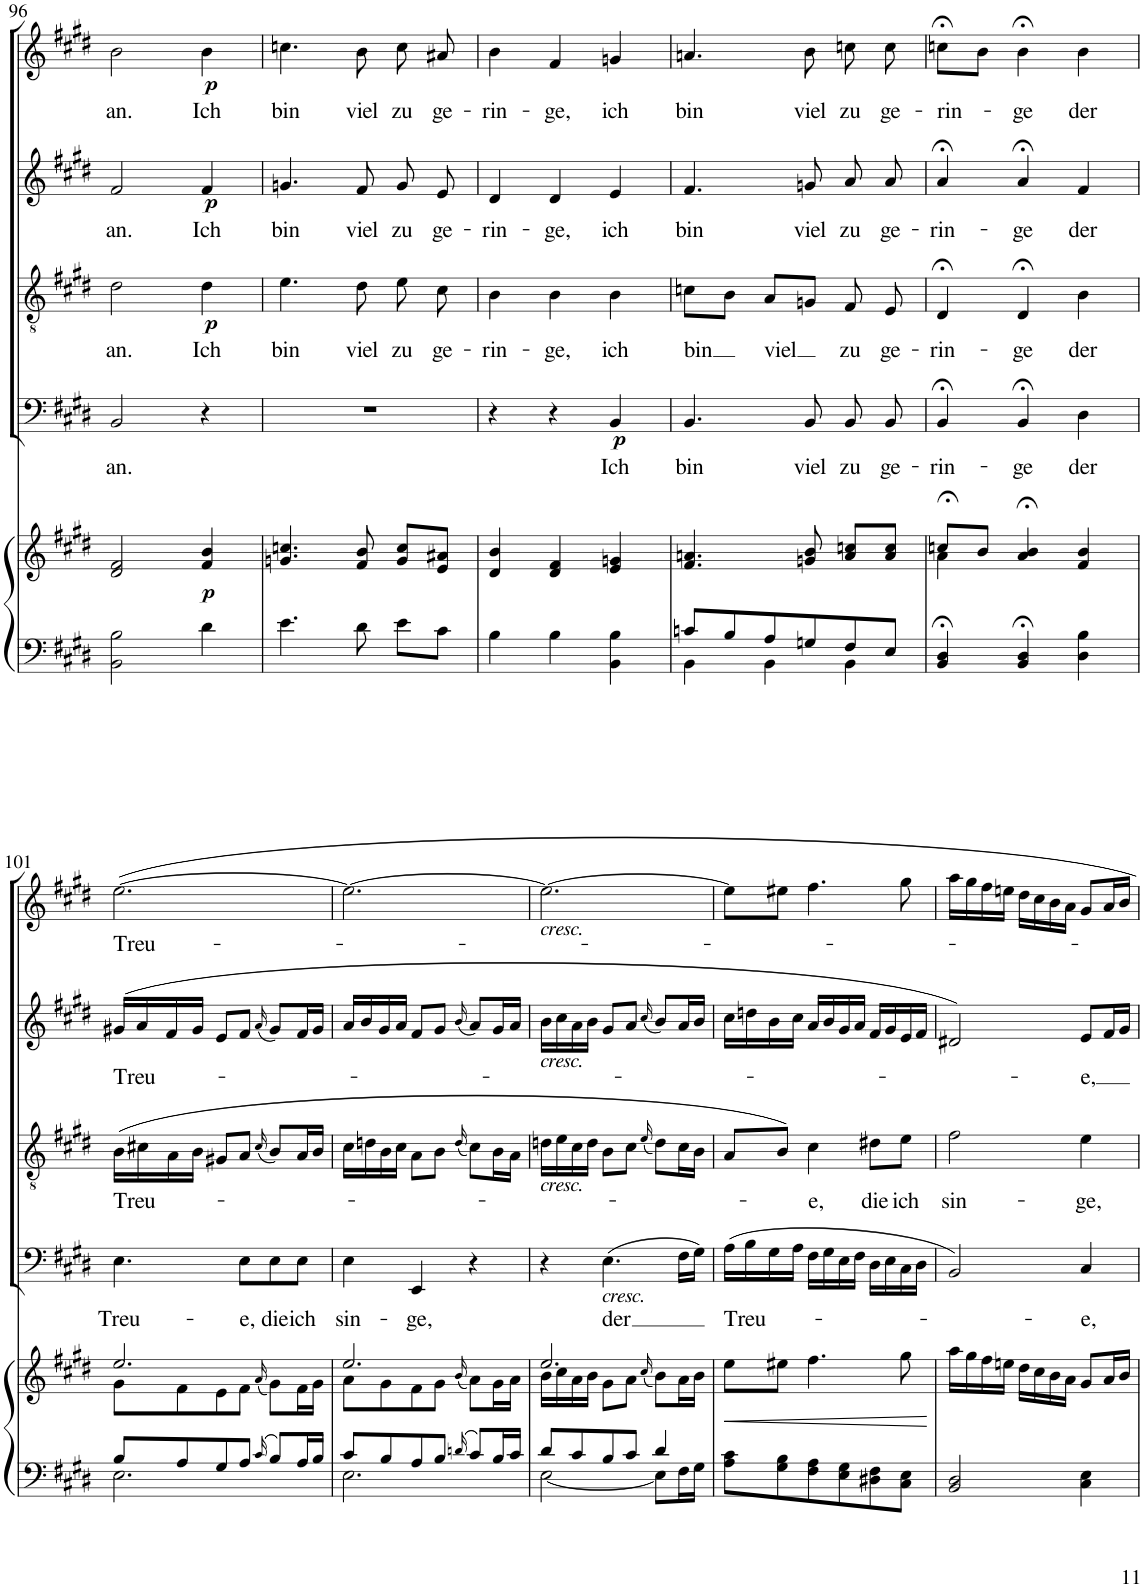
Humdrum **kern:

**kern	**kern	**dynam	**kern	**text	**dynam	**kern	**text	**dynam	**kern	**text	**dynam	**kern	**text	**dynam
*part5	*part5	*part5	*part4	*part4	*part4	*part3	*part3	*part3	*part2	*part2	*part2	*part1	*part1	*part1
*staff6	*staff5	*staff5/6	*staff4	*staff4	*staff4	*staff3	*staff3	*staff3	*staff2	*staff2	*staff2	*staff1	*staff1	*staff1
*I"Pianoforte	*	*	*I"Basso	*	*	*I"Tenore	*	*	*I"Alto	*	*	*I"Soprano	*	*
*I'Pno	*	*	*	*	*	*	*	*	*	*	*	*	*	*
!!LO:PB:g=z
*clefF4	*clefG2	*	*clefF4	*	*	*clefGv2	*	*	*clefG2	*	*	*clefG2	*	*
*k[f#c#g#d#]	*k[f#c#g#d#]	*	*k[f#c#g#d#]	*	*	*k[f#c#g#d#]	*	*	*k[f#c#g#d#]	*	*	*k[f#c#g#d#]	*	*
*M3/4	*M3/4	*	*M3/4	*	*	*M3/4	*	*	*M3/4	*	*	*M3/4	*	*
=96	=96	=96	=96	=96	=96	=96	=96	=96	=96	=96	=96	=96	=96	=96
!	!	!	!	!LO:LY:b	!	!	!LO:LY:b	!	!	!LO:LY:b	!	!	!LO:LY:b	!
2BB\ 2B\	2d#/ 2f#/	.	2BB/	an.	.	2d#\	an.	.	2f#/	an.	.	2b\	an.	.
!	!	!LO:DY:b	!	!	!	!	!LO:LY:b	!LO:DY:b	!	!LO:LY:b	!LO:DY:b	!	!LO:LY:b	!LO:DY:b
4d#\	4f#/ 4b/	p	4r	.	.	4d#\	Ich	p	4f#/	Ich	p	4b\	Ich	p
=97	=97	=97	=97	=97	=97	=97	=97	=97	=97	=97	=97	=97	=97	=97
!	!	!	!	!	!	!	!LO:LY:b	!	!	!LO:LY:b	!	!	!LO:LY:b	!
4.e\	4.gn/ 4.ccn/	.	2.r	.	.	4.e\	bin	.	4.gn/	-bin	.	4.ccn\	-bin	.
!	!	!	!	!	!	!	!LO:LY:b	!	!	!LO:LY:b	!	!	!LO:LY:b	!
8d#\	8f#/ 8b/	.	.	.	.	8d#\	viel	.	8f#/	viel	.	8b\	viel	.
!	!	!	!	!	!	!	!LO:LY:b	!	!	!LO:LY:b	!	!	!LO:LY:b	!
8e\L	8g/ 8cc/L	.	.	.	.	8e\	zu	.	8g/	zu	.	8cc\	zu	.
!	!	!	!	!	!	!	!LO:LY:b	!	!	!LO:LY:b	!	!	!LO:LY:b	!
8c#\J	8e/ 8a#X/J	.	.	.	.	8c#\	ge-	.	8e/	ge-	.	8a#X/	ge-	.
=98	=98	=98	=98	=98	=98	=98	=98	=98	=98	=98	=98	=98	=98	=98
!	!	!	!	!	!	!	!LO:LY:b	!	!	!LO:LY:b	!	!	!LO:LY:b	!
4B\	4d#/ 4b/	.	4r	.	.	4B\	-rin-	.	4d#/	-rin-	.	4b\	-rin-	.
!	!	!	!	!	!	!	!LO:LY:b	!	!	!LO:LY:b	!	!	!LO:LY:b	!
4B\	4d#/ 4f#/	.	4r	.	.	4B\	-ge,	.	4d#/	-ge,	.	4f#/	-ge,	.
!	!	!	!	!LO:LY:b	!LO:DY:b	!	!LO:LY:b	!	!	!LO:LY:b	!	!	!LO:LY:b	!
4BB\ 4B\	4e/ 4gn/	.	4BB/	Ich	p	4B\	ich	.	4e/	ich	.	4gn/	ich	.
=99	=99	=99	=99	=99	=99	=99	=99	=99	=99	=99	=99	=99	=99	=99
*^	*	*	*	*	*	*	*	*	*	*	*	*	*	*
!	!	!	!	!	!LO:LY:b	!	!	!LO:LY:b	!	!	!LO:LY:b	!	!	!LO:LY:b	!
8cn/L	4BB\	4.f#/ 4.an/	.	4.BB/	bin	.	8cn\L	bin	.	4.f#/	bin	.	4.an/	bin	.
8B/	.	.	.	.	.	.	8B\J	.	.	.	.	.	.	.	.
!	!	!	!	!	!	!	!	!LO:LY:b	!	!	!	!	!	!	!
8A/	4BB\	.	.	.	.	.	8A/L	viel	.	.	.	.	.	.	.
!	!	!	!	!	!LO:LY:b	!	!	!	!	!	!LO:LY:b	!	!	!LO:LY:b	!
8Gn/	.	8gn/ 8b/	.	8BB/	viel	.	8Gn/J	.	.	8gn/	viel	.	8b\	viel	.
!	!	!	!	!	!LO:LY:b	!	!	!LO:LY:b	!	!	!LO:LY:b	!	!	!LO:LY:b	!
8F#/	4BB\	8a/ 8ccn/L	.	8BB/	zu	.	8F#/	zu	.	8a/	zu	.	8ccn\	zu	.
!	!	!	!	!	!LO:LY:b	!	!	!LO:LY:b	!	!	!LO:LY:b	!	!	!LO:LY:b	!
8E/J	.	8a/ 8cc/J	.	8BB/	ge-	.	8E/	ge-	.	8a/	ge-	.	8cc\	ge-	.
*v	*v	*	*	*	*	*	*	*	*	*	*	*	*	*	*
=100	=100	=100	=100	=100	=100	=100	=100	=100	=100	=100	=100	=100	=100	=100
*	*^	*	*	*	*	*	*	*	*	*	*	*	*	*
!	!	!	!	!	!LO:LY:b	!	!	!LO:LY:b	!	!	!LO:LY:b	!	!	!LO:LY:b	!
4BB/;< 4D#/;<	8ccn;</L	4a\	.	4BB;</	-rin-	.	4D#;</	-rin-	.	4a;</	-rin-	.	8ccn;<\L	-rin-	.
.	8b/J	.	.	.	.	.	.	.	.	.	.	.	8b\J	.	.
!	!	!	!	!	!LO:LY:b	!	!	!LO:LY:b	!	!	!LO:LY:b	!	!	!LO:LY:b	!
4BB/;< 4D#/;<	4a/;< 4b/;<	2ryy	.	4BB;</	-ge	.	4D#;</	-ge	.	4a;</	-ge	.	4b;<\	-ge	.
!	!	!	!	!	!LO:LY:b	!	!	!LO:LY:b	!	!	!LO:LY:b	!	!	!LO:LY:b	!
4D#\ 4B\	4f#/ 4b/	.	.	4D#\	der	.	4B\	der	.	4f#/	der	.	4b\	der	.
!!LO:LB:g=z
=101	=101	=101	=101	=101	=101	=101	=101	=101	=101	=101	=101	=101	=101	=101	=101
*^	*	*	*	*	*	*	*	*	*	*	*	*	*	*	*
!	!	!	!	!	!	!LO:LY:b	!	!	!LO:LY:b	!	!	!LO:LY:b	!	!	!LO:LY:b	!
8B/L	2.E\	2.ee/	8g#\L	.	4.E\	Treu-	.	(16B\LL	Treu-	.	(16g#X/LL	Treu-	.	[2.ee\	Treu-	.
.	.	.	.	.	.	.	.	16c#X\	.	.	16a/	.	.	.	.	.
8A/	.	.	8f#\	.	.	.	.	16A\	.	.	16f#/	.	.	.	.	.
.	.	.	.	.	.	.	.	16B\JJ	.	.	16g#/JJ	.	.	.	.	.
8G#/	.	.	8e\	.	.	.	.	8G#X/L	.	.	8e/L	.	.	.	.	.
!	!	!	!	!	!	!LO:LY:b	!	!	!	!	!	!	!	!	!	!
8A/J	.	.	8f#\J	.	8E\L	-e,	.	8A/J	.	.	8f#/J	.	.	.	.	.
16qc#/	.	.	(16qa/	.	.	.	.	(16qc#/	.	.	(16qa/	.	.	.	.	.
!	!	!	!	!	!	!LO:LY:b	!	!	!	!	!	!	!	!	!	!
8B/L	.	.	8g#\L)	.	8E\	die	.	8B/L)	.	.	8g#/L)	.	.	.	.	.
!	!	!	!	!	!	!LO:LY:b	!	!	!	!	!	!	!	!	!	!
16A/L	.	.	16f#\L	.	8E\J	ich	.	16A/L	.	.	16f#/L	.	.	.	.	.
16B/JJ	.	.	16g#\JJ	.	.	.	.	16B/JJ	.	.	16g#/JJ	.	.	.	.	.
=102	=102	=102	=102	=102	=102	=102	=102	=102	=102	=102	=102	=102	=102	=102	=102	=102
!	!	!	!	!	!	!LO:LY:b	!	!	!	!	!	!	!	!	!	!
8c#/L	2.E\	2.ee/	8a\L	.	4E\	sin-	.	16c#\LL	.	.	16a/LL	.	.	2.ee\_	.	.
.	.	.	.	.	.	.	.	16dn\	.	.	16b/	.	.	.	.	.
8B/	.	.	8g#\	.	.	.	.	16B\	.	.	16g#/	.	.	.	.	.
.	.	.	.	.	.	.	.	16c#\JJ	.	.	16a/JJ	.	.	.	.	.
!	!	!	!	!	!	!LO:LY:b	!	!	!	!	!	!	!	!	!	!
8A/	.	.	8f#\	.	4EE/	-ge,	.	8A\L	.	.	8f#/L	.	.	.	.	.
8B/J	.	.	8g#\J	.	.	.	.	8B\J	.	.	8g#/J	.	.	.	.	.
16qdn/	.	.	(16qb/	.	.	.	.	(16qd/	.	.	(16qb/	.	.	.	.	.
8c#/L	.	.	8a\L)	.	4r	.	.	8c#\L)	.	.	8a/L)	.	.	.	.	.
16B/L	.	.	16g#\L	.	.	.	.	16B\L	.	.	16g#/L	.	.	.	.	.
16c#/JJ	.	.	16a\JJ	.	.	.	.	16A\JJ	.	.	16a/JJ	.	.	.	.	.
=103	=103	=103	=103	=103	=103	=103	=103	=103	=103	=103	=103	=103	=103	=103	=103	=103
!	!	!	!	!	!	!	!	!	!	!	!	!	!	!LO:TX:b:i:t=cresc.	!	!
!	!	!	!	!	!	!	!	!	!	!	!LO:TX:b:i:t=cresc.	!	!	!	!	!
!	!	!	!	!	!	!	!	!LO:TX:b:i:t=cresc.	!	!	!	!	!	!	!	!
8d#/L	[2E\	2.ee/	16b\LL	.	4r	.	.	16dn\LL	.	.	16b\LL	.	.	2.ee\_	.	.
.	.	.	16cc#\	.	.	.	.	16e\	.	.	16cc#\	.	.	.	.	.
8c#/	.	.	16a\	.	.	.	.	16c#\	.	.	16a\	.	.	.	.	.
.	.	.	16b\JJ	.	.	.	.	16d\JJ	.	.	16b\JJ	.	.	.	.	.
!	!	!	!	!	!LO:TX:b:i:t=cresc.	!	!	!	!	!	!	!	!	!	!	!
!	!	!	!	!	!	!LO:LY:b	!	!	!	!	!	!	!	!	!	!
8B/	.	.	8g#\L	.	(4.E\	der	.	8B\L	.	.	8g#/L	.	.	.	.	.
8c#/J	.	.	8a\J	.	.	.	.	8c#\J	.	.	8a/J	.	.	.	.	.
.	.	.	(16qcc#/	.	.	.	.	(16qe/	.	.	(16qcc#/	.	.	.	.	.
4d#/	8E\L]	.	8b\L)	.	.	.	.	8d\L)	.	.	8b/L)	.	.	.	.	.
.	16F#\L	.	16a\L	.	16F#\LL	.	.	16c#\L	.	.	16a/L	.	.	.	.	.
.	16G#\JJ	.	16b\JJ	.	16G#\JJ)	.	.	16B\JJ	.	.	16b/JJ	.	.	.	.	.
=104	=104	=104	=104	=104	=104	=104	=104	=104	=104	=104	=104	=104	=104	=104	=104	=104
!	!	!	!	!	!	!LO:LY:b	!	!	!	!	!	!	!	!	!	!
*v	*v	*	*	*	*	*	*	*	*	*	*	*	*	*	*	*
*	*v	*v	*	*	*	*	*	*	*	*	*	*	*	*	*
8A\ 8c#\L	8ee\L	.	(16A\LL	Treu-	.	8A/L	.	.	16cc#\LL	.	.	8ee\L]	.	.
.	.	.	16B\	.	.	.	.	.	16ddn\	.	.	.	.	.
8G#\ 8B\	8ee#X\J	.	16G#\	.	.	8B/J)	.	.	16b\	.	.	8ee#X\J	.	.
.	.	.	16A\JJ	.	.	.	.	.	16cc#\JJ	.	.	.	.	.
!	!	!	!	!	!	!	!LO:LY:b	!	!	!	!	!	!	!
8F#\ 8A\	4.ff#\	.	16F#\LL	.	.	4c#\	-e,	.	16a/LL	.	.	4.ff#\	.	.
.	.	.	16G#\	.	.	.	.	.	16b/	.	.	.	.	.
8E\ 8G#\	.	.	16E\	.	.	.	.	.	16g#/	.	.	.	.	.
.	.	.	16F#\JJ	.	.	.	.	.	16a/JJ	.	.	.	.	.
!	!	!	!	!	!	!	!LO:LY:b	!	!	!	!	!	!	!
8D#X\ 8F#\	.	.	16D#\LL	.	.	8d#X\L	die	.	16f#/LL	.	.	.	.	.
.	.	.	16E\	.	.	.	.	.	16g#/	.	.	.	.	.
!	!	!	!	!	!	!	!LO:LY:b	!	!	!	!	!	!	!
8C#\ 8E\J	8gg#\	.	16C#\	.	.	8e\J	ich	.	16e/	.	.	8gg#\	.	.
.	.	.	16D#\JJ	.	.	.	.	.	16f#/JJ	.	.	.	.	.
=105	=105	=105	=105	=105	=105	=105	=105	=105	=105	=105	=105	=105	=105	=105
!	!	!	!	!	!	!	!LO:LY:b	!	!	!	!	!	!	!
2BB/ 2D#/	16aa\LL	.	2BB/)	.	.	2f#\	sin-	.	2d#X/)	.	.	16aa\LL	.	.
.	16gg#\	.	.	.	.	.	.	.	.	.	.	16gg#\	.	.
.	16ff#\	.	.	.	.	.	.	.	.	.	.	16ff#\	.	.
.	16een\JJ	.	.	.	.	.	.	.	.	.	.	16een\JJ	.	.
.	16dd#\LL	.	.	.	.	.	.	.	.	.	.	16dd#\LL	.	.
.	16cc#\	.	.	.	.	.	.	.	.	.	.	16cc#\	.	.
.	16b\	.	.	.	.	.	.	.	.	.	.	16b\	.	.
.	16a\JJ	.	.	.	.	.	.	.	.	.	.	16a\JJ	.	.
!	!	!	!	!LO:LY:b	!	!	!LO:LY:b	!	!	!LO:LY:b	!	!	!	!
4C#\ 4E\	8g#/L	.	4C#/	e,	.	4e\	-ge,	.	8e/L	e,	.	8g#/L	.	.
.	16a/L	.	.	.	.	.	.	.	16f#/L	.	.	16a/L	.	.
.	16b/JJ	.	.	.	.	.	.	.	16g#/JJ	.	.	16b/JJ	.	.
=	=	=	=	=	=	=	=	=	=	=	=	=	=	=
*-	*-	*-	*-	*-	*-	*-	*-	*-	*-	*-	*-	*-	*-	*-
